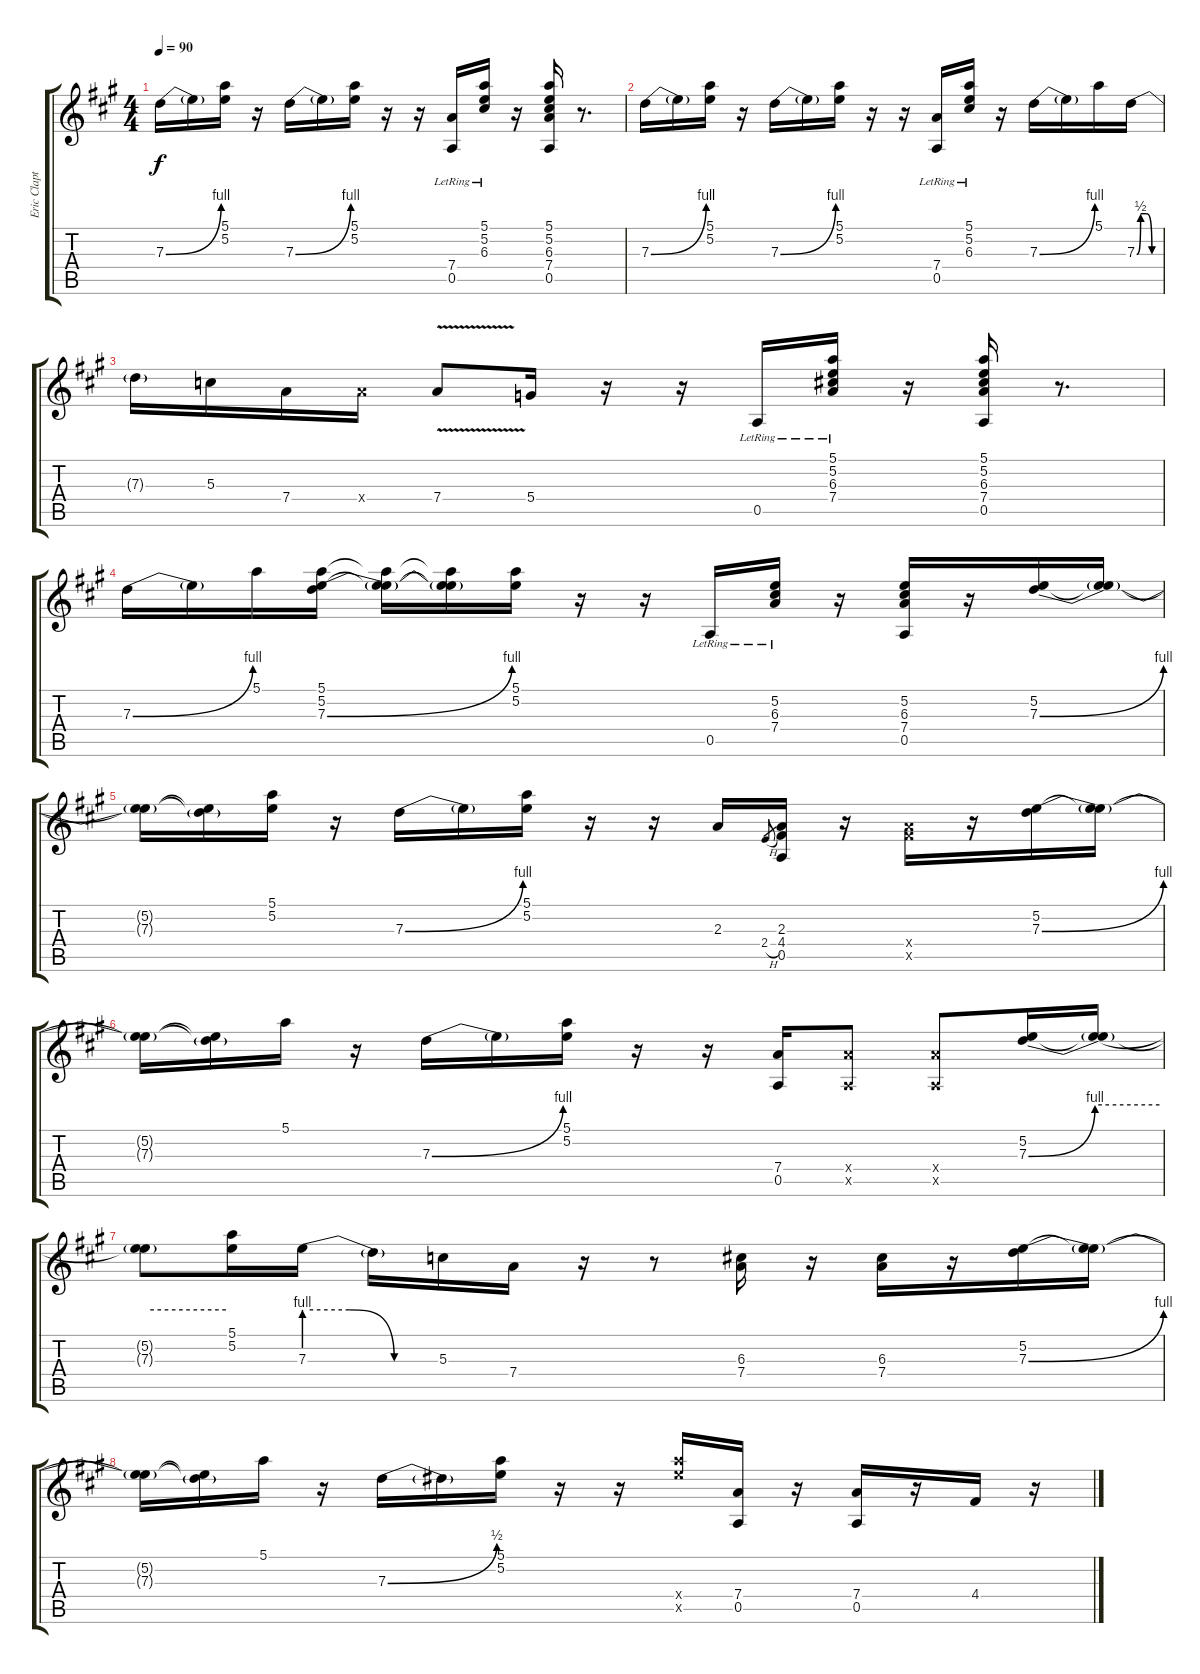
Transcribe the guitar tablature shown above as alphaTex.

\track ("Eric Clapton - Guitar 1" "Eric Clapt") {instrument electricguitarclean}
\staff {score tabs}
\tuning (E4 B3 G3 D3 A2 E2) {hide}
\ts (4 4)
\tempo 90
\clef g2
\ks a
7.3{be (bend 0 0 60 4)}.16{dy f} 7.3{t}.16 (5.1 5.2).16 r.16 7.3{be (bend 0 0 60 4)}.16 7.3{t}.16 (5.1 5.2).16 r.16 r.16 (7.4{lr} 0.5{lr}).16 (5.1{lr} 5.2{lr} 6.3{lr}).16 r.16 (5.1 5.2 6.3 7.4 0.5).16 r.8{d} |
7.3{be (bend 0 0 60 4)}.16 7.3{t}.16 (5.1 5.2).16 r.16 7.3{be (bend 0 0 60 4)}.16 7.3{t}.16 (5.1 5.2).16 r.16 r.16 (7.4{lr} 0.5{lr}).16 (5.1{lr} 5.2{lr} 6.3{lr}).16 r.16 7.3{be (bend 0 0 60 4)}.16 7.3{t}.16 5.1.16 7.3{be (custom 0 0 10 2 25 2 40 0 60 0)}.16 |
7.3{t}.16 5.3.16 7.4.16 7.4{x}.16 7.4{v}.8 5.4.16 r.16 r.16 0.5{lr}.16 (5.1{lr} 5.2{lr} 6.3{lr} 7.4{lr}).16 r.16 (5.1 5.2 6.3 7.4 0.5).16 r.8{d} |
7.3{be (bend 0 0 60 4)}.16 7.3{t}.16 5.1.16 (5.1 5.2 7.3{be (bend 0 0 60 4)}).16 (5.1{t} 5.2{t} 7.3{t}).16 (5.1{t} 5.2{t} 7.3{t}).16 (5.1 5.2).16 r.16 r.16 0.5{lr}.16 (5.2{lr} 6.3{lr} 7.4{lr}).16 r.16 (5.2 6.3 7.4 0.5).16 r.16 (5.2 7.3{be (bend 0 0 60 4)}).16 (5.2{t} 7.3{t}).16 |
(5.2{t} 7.3{t}).16 (5.2{t} 7.3{t}).16 (5.1 5.2).16 r.16 7.3{be (bend 0 0 60 4)}.16 7.3{t}.16 (5.1 5.2).16 r.16 r.16 2.3.16 2.4{h}.8{gr} (2.3 4.4 0.5).16 r.16 (7.4{x} 9.5{x}).16 r.16 (5.2 7.3{be (bend 0 0 60 4)}).16 (5.2{t} 7.3{t}).16 |
(5.2{t} 7.3{t}).16 (5.2{t} 7.3{t}).16 5.1.16 r.16 7.3{be (bend 0 0 60 4)}.16 7.3{t}.16 (5.1 5.2).16 r.16 r.16 (7.4 0.5).16 (7.4{x} 0.5{x}).8 (7.4{x} 0.5{x}).8 (5.2 7.3{be (bend 0 0 60 4)}).16 (5.2{t} 7.3{be (hold 0 4 60 4) t}).16 |
(5.2{t} 7.3{be (hold 0 4 60 4) t}).8 (5.1 5.2).16 7.3{be (custom 0 4 20 4 40 0 60 0)}.16 7.3{t}.16 5.3.16 7.4.16 r.16 r.8 (6.3 7.4).16 r.16 (6.3 7.4).16 r.16 (5.2 7.3{be (bend 0 0 60 4)}).16 (5.2{t} 7.3{t}).16 |
(5.2{t} 7.3{t}).16 (5.2{t} 7.3{t}).16 5.1.16 r.16 7.3{be (bend 0 0 60 2)}.16 7.3{t}.16 (5.1 5.2).16 r.16 r.16 (19.4{x} 19.5{x}).16 (7.4 0.5).16 r.16 (7.4 0.5).16 r.16 4.4.16 r.16
